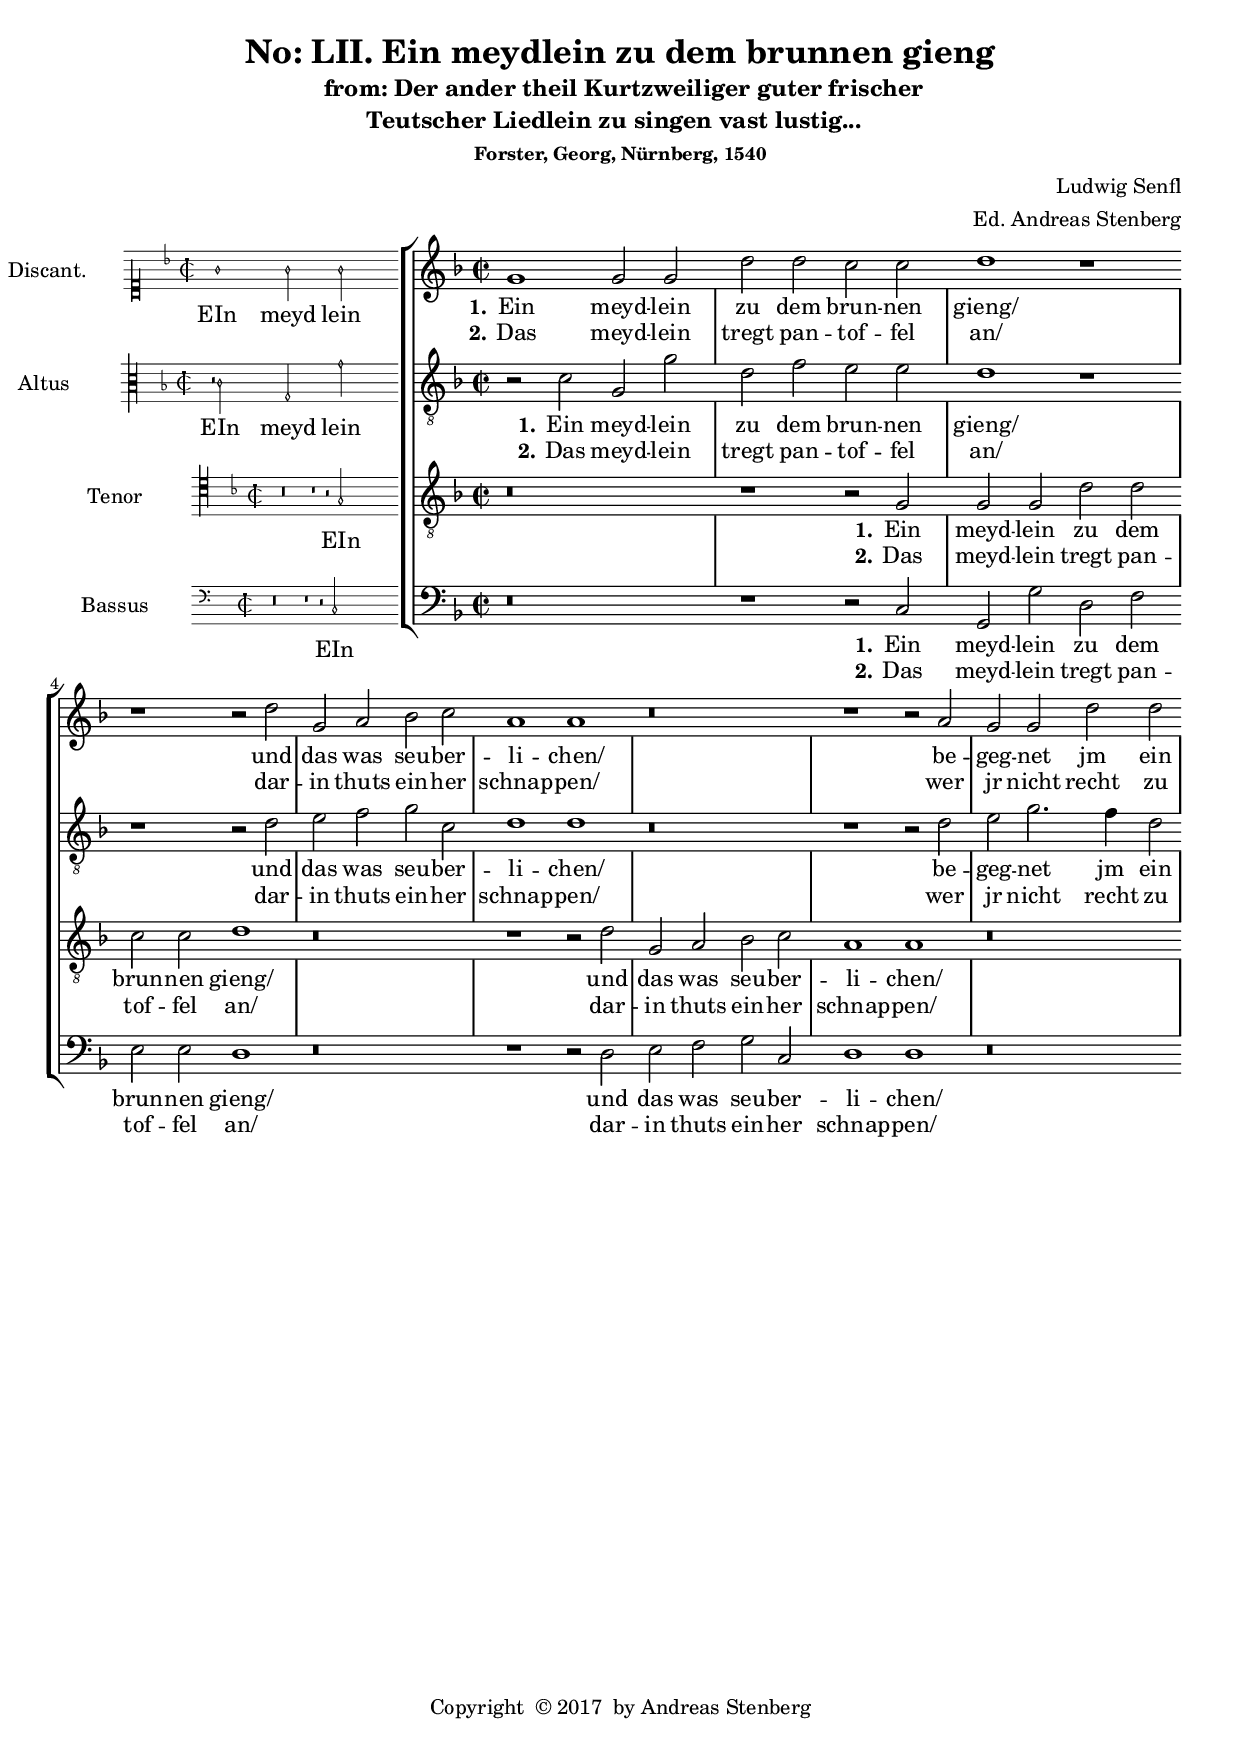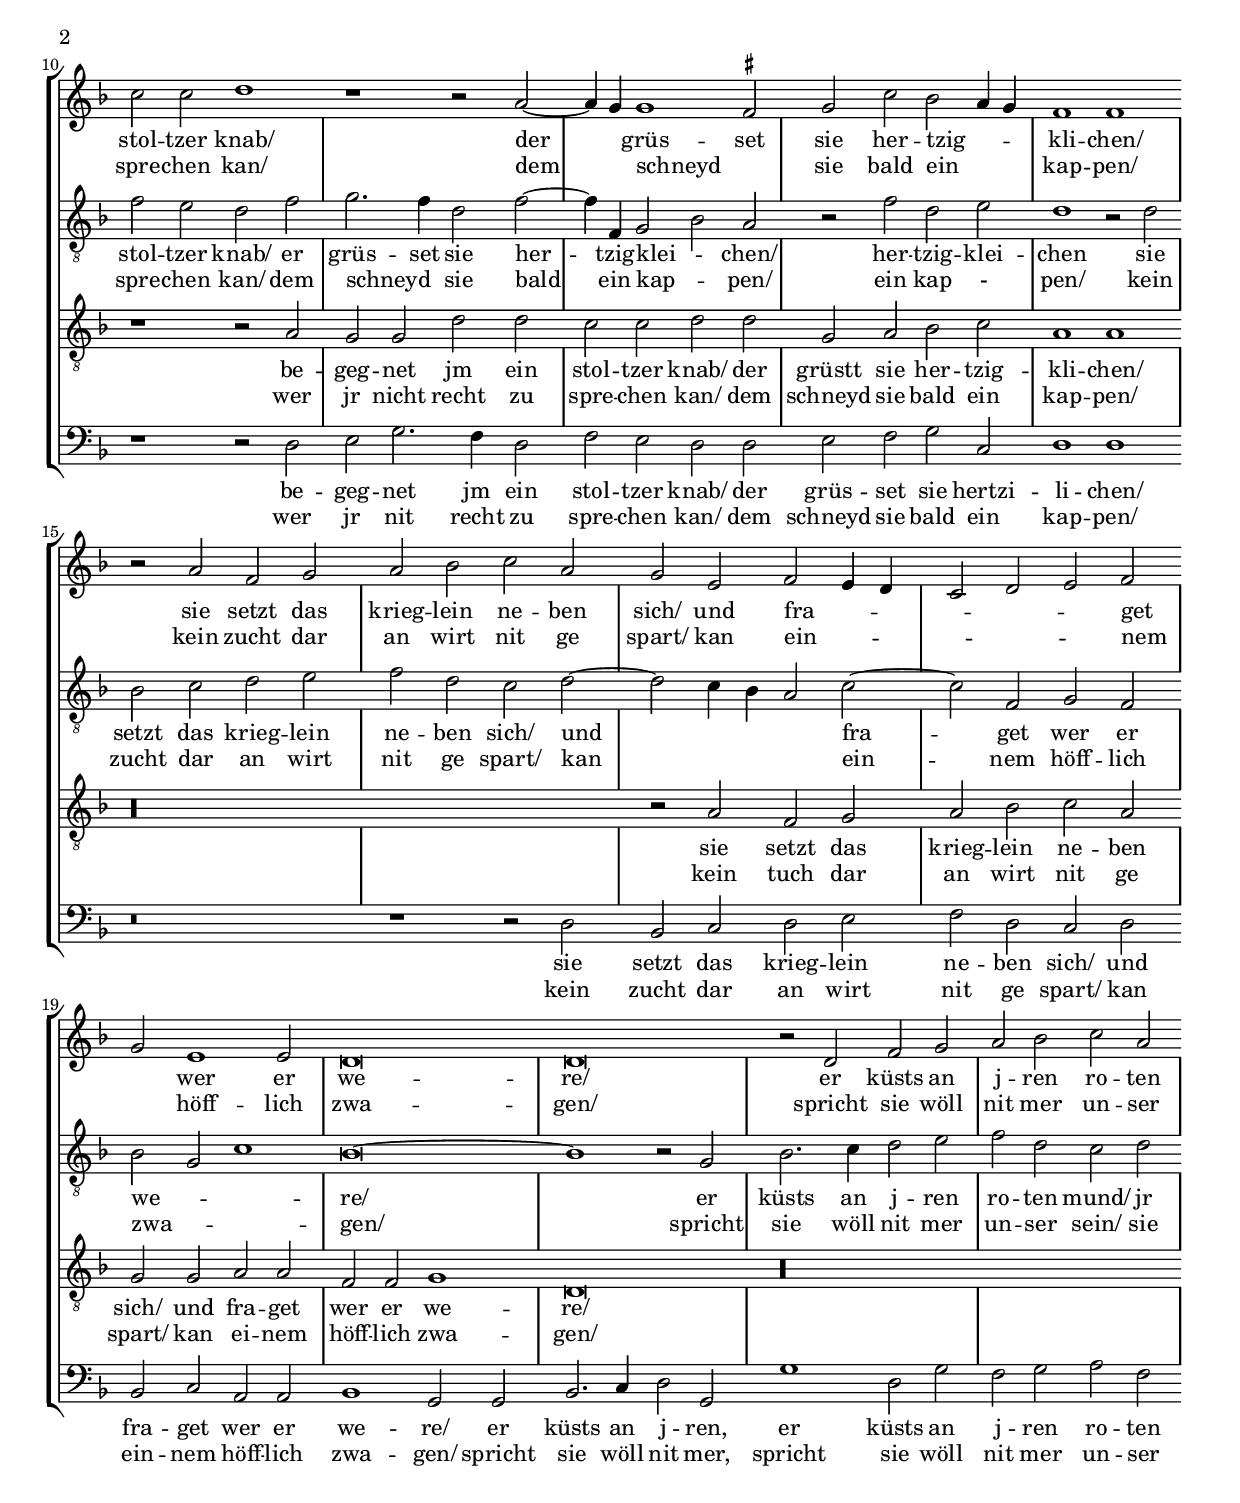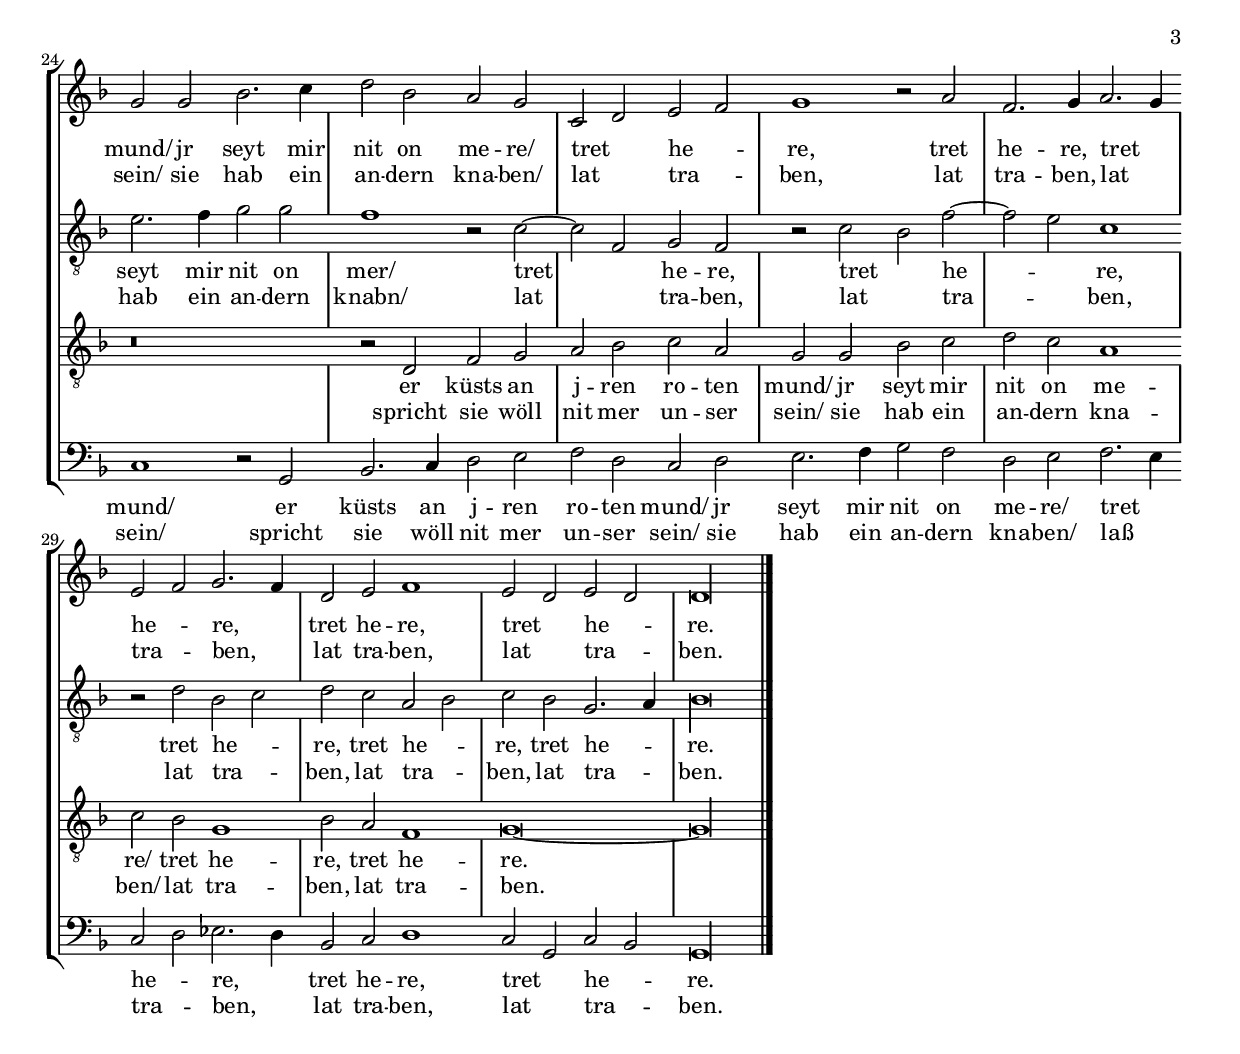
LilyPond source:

\version "2.18.0"
\include "deutsch.ly"

dropLyrics = {
  \override LyricText.extra-offset = #'(0 . -1)
  \override LyricHyphen.extra-offset = #'(0 . -1)
  \override LyricExtender.extra-offset = #'(0 . -1)
  \override StanzaNumber.extra-offset = #'(0 . -1)
}
unDropLyrics = {
  \override LyricText.extra-offset = #'(0 . 0)
  \override LyricHyphen.extra-offset = #'(0 . 0)
  \override LyricExtender.extra-offset = #'(0 . 0)
  \override StanzaNumber.extra-offset = #'(0 . 0)
}

leftbrace = \set stanza = \markup {
  \hspace #1
  \translate #'(0 . -0.6) \left-brace #25 }

rightbrace = \set stanza = \markup {
  \hspace #1
  \translate #'(0 . 0.4) \right-brace #25 }

#(append! supported-clefs '(("mensural-f3" . ("clefs.mensural.f" 0 0))))
#(set-global-staff-size 18)

incipit =
#(define-music-function (parser location incipit-music) (ly:music?)
   #{
     \once \override Staff.InstrumentName.self-alignment-X = #RIGHT
     \once \override Staff.InstrumentName.self-alignment-Y = ##f
     \once \override Staff.InstrumentName.padding = #0.3
     \once \override Staff.InstrumentName.stencil =
     #(lambda (grob)
        (let* ((instrument-name (ly:grob-property grob 'long-text)))
          (set! (ly:grob-property grob 'long-text)
                #{ \markup
                   \score
                   {
                     { \context MensuralStaff \with {
                       instrumentName = #instrument-name
                       } $incipit-music
                     }
                     \layout { $(ly:grob-layout grob)
                               line-width = \indent
                               indent =
                               % primitive-eval is probably easiest for
                               % escaping lexical closure and evaluating
                               % everything respective to (current-module).
                               #(primitive-eval
                                 '(or (false-if-exception (- indent incipit-width))
                                      (* 0.5 indent)))
                               ragged-right = ##f
                               ragged-last = ##f
                               system-count = #1 }
                   }
                #})
          (system-start-text::print grob)))
   #})

%%%%%%%%%%%%%%%%%%%%%%%%%
\header {
  title = "No: LII. Ein meydlein zu dem brunnen gieng"  
  subtitle =\markup{ \center-column { " from: Der ander theil Kurtzweiliger guter frischer" 
                                      "Teutscher Liedlein zu singen vast lustig...  " \vspace #0.5 }}
  subsubtitle ="Forster, Georg, Nürnberg, 1540"
  composer = "Ludwig Senfl"
  arranger = "Ed. Andreas Stenberg"
  poet = ""
  meter = ""
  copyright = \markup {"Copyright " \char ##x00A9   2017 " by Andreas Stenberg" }
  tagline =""
}

global = {
  \set Score.skipBars = ##t
  \key f \major
  \time 2/2
  \set Timing.measureLength =#(ly:make-moment 2/1)
  \set Score.tempoHideNote = ##t
  \tempo 1 = 78
  % the actual music
  \skip 1*73

  % let finis bar go through all staves
  \override Staff.BarLine.transparent = ##f

  % finis bar
  \bar "|."
}

discantusIncipit = <<
  \new MensuralVoice = "discantusIncipit" <<
    \repeat unfold 9 { s1 \noBreak }
    {
      \clef "petrucci-c1"
      \key f \major
      \time 2/2
      g'1 g'2 g'2
    }
  >>
  \new Lyrics \lyricsto discantusIncipit { EIn meyd lein }
>>

discantusNotes = {
  \relative c'' {
    \clef "treble"
    \set suggestAccidentals =##t
    g1 g2 g2
    d'2 d2 c2 c2 
    d1 r1
    r1 r2 d2
    g,2 a2 b2 c2		%% end of first line
    a1 a1
    r\breve
    r1 r2 a2
    g2 g2 d'2 d2
    c2 c2 d1
    r1 r2 a2~(
    a4 g4) g1 fis2
    g2 c2			%% end of second line
    b2( a4 g4) 
    f1 f1
    r2 a2 f2 g2
    a2 b2 c2 a2
    g2 e2 f2( e4  d4 
    c2 d2			%% end of third line & page break
    e2) f2( 
    g2) e1 e2
    d\breve
    d\breve
    r2 d2 f2 g2
    a2 b2 c2 a2
    g2 g2 b2. c4
    d2 b2 a2 g2	%% end of first line of second page
    c,2( d2) e2( f2)
    g1 r2 a2
    f2. g4 a2.( g4)
    e2( f2) g2.( f4)
    d2 e2 f1
    e2( d2) e2( d2)
    \cadenzaOn
    d\longa
  }
}

discantusLyrics = \lyricmode {
  \set stanza = "1."
  Ein meyd -- lein zu dem brun -- nen gieng/
  und das was seu -- ber -- li -- chen/
  be -- geg -- net jm ein stol -- tzer knab/
  der grüs -- set sie her -- tzig -- kli -- chen/
  sie setzt das krieg -- lein ne -- ben sich/
  und fra -- get wer er we -- re/
  er küsts an j -- ren ro -- ten mund/
  jr seyt mir nit on me -- re/
  tret he -- re, tret he -- re, tret he -- re, tret he -- re, tret he -- re.
}

discantusLyricsII = \lyricmode {
  \set stanza = "2."
 Das meyd -- lein tregt pan -- tof -- fel an/
 dar -- in  thuts ein -- her schnap -- pen/
 wer jr nicht recht zu spre -- chen kan/
 dem schneyd _ sie bald ein kap -- pen/
 kein zucht dar an wirt nit ge spart/
 kan ein -- nem höff -- lich zwa -- gen/
 spricht sie wöll nit mer un -- ser sein/
 sie hab ein an -- dern kna -- ben/
 lat tra -- ben, lat tra -- ben, lat tra -- ben, lat tra -- ben, lat tra -- ben. 
}
altusIncipit = <<
  \new MensuralVoice = "altusIncipit" <<
    \repeat unfold 9 { s1 \noBreak }
    {
      \clef "petrucci-c3"
      \key f \major
      \time 2/2
      r2 c'2 g2 g'2
    }
  >>
  \new Lyrics \lyricsto altusIncipit { EIn meyd lein }
>>

altusNotes = {
  \key f \major
  \relative c' {
    \clef "treble_8"
    r2 c2 g2 g'2
    d2 f2 e2 e2 
    d1 r1
    r1 r2 d2
    e2 f2 g2  c,2
    d1			%% end of first line
    d1 
    r\breve
    r1 r2 d2
    e2 g2. f4 d2
    f2 e2 d2 f2
    g2. f4 d2 f2~
    f4 f,4 g2( b2) a2 
    r2 f'2			%% end of second line
    d2 e2
    d1 r2 d2
    b2 c2 d2 e2
    f2 d2 c2 d2~(
    d2  c4 b4 a2) c2~
    c2 f,2 g2 f2
    b2( g2			%% end of third line & pagebreak
    c1) 
    b\breve~
    b1 
    r2 g2 
    b2. c4 d2 e2 
    f2 d2 c2 d2 
    e2. f4 g2 g2 
    f1 r2 c2~(
    c2 f,2) g2 f2			%% end of first line of second page
    r2 c'2( b2) f'2~(
    f2 e2) c1
    r2 d2 b2( c2)
    d2 c2 a2( b2)
    c2 b2 g2.( a4)
    b\longa
      }
}

altusLyrics = \lyricmode {
  \set stanza = "1."
Ein meyd -- lein zu dem brun -- nen gieng/
  und das was seu -- ber -- li -- chen/
  be -- geg -- net jm ein stol -- tzer knab/
  er grüs -- set sie her -- tzig -- klei -- chen/
  her -- tzig --  klei -- chen
  sie setzt das krieg -- lein ne -- ben sich/
  und fra -- get wer er we -- re/
  er küsts an j -- ren ro -- ten mund/
  jr seyt mir nit on mer/
  tret he -- re, tret he -- re, tret he -- re, tret he -- re, tret he -- re.
}
altusLyricsII = \lyricmode {
  \set stanza = "2."
 Das meyd -- lein tregt pan -- tof -- fel an/
 dar -- in  thuts ein -- her schnap -- pen/
 wer jr nicht recht zu spre -- chen kan/
 dem schneyd _ sie bald ein kap -- pen/
 ein kap - pen/
 kein zucht dar an wirt nit ge spart/
 kan ein -- nem höff -- lich zwa -- gen/
 spricht sie wöll nit mer un -- ser sein/
 sie hab ein an -- dern knabn/
 lat tra -- ben, lat tra -- ben, lat tra -- ben, lat tra -- ben, lat tra -- ben. 
}
tenorIncipit = <<
  \new MensuralVoice = "tenorIncipit" <<
    \repeat unfold 9 { s1 \noBreak }
    {
      \clef "petrucci-c4"
      \key f \major
      \time 2/2
      r\breve r1 r2 g2
    }
  >>
  \new Lyrics \lyricsto tenorIncipit { EIn }
>>

tenorNotes = {
  \relative c'  {
    \once \override Staff.VerticalAxisGroup.minimum-Y-extent = #'(-6 . 3)
    \clef "treble_8"
    r\breve
    r1 r2 g2
    g2 g2 d'2 d2
    c2 c2 d1
    r\breve 
    r1 r2 d2 
    g,2 a2		%% end of first line
    b2 c2
    a1 a1
    r\breve 
    r1 r2 a2
    g2 g2 d'2 d2
    c2 c2 d2 d2
    g,2 a2 b2 c2	%% end of second line 
    a1 a1
    r\longa
    r2 a2 f2 g2
    a2 b2 c2 a2
    g2 g2 a2 a2
    f2 f2 g1		%% end of third line & pagebreak
    d\breve
    r\longa
    r\breve
    r2 d2 f2 g2
    a2 b2 c2 a2
    g2 g2 b2 c2
    d2 c2 a1		%% end of first line of second page
    c2 b2 g1
    b2 a2 f1
    g\breve~
    g\longa
  }
}

tenorLyrics = \lyricmode {
\set stanza = "1."
  Ein meyd -- lein zu dem brun -- nen gieng/
  und das was seu -- ber -- li -- chen/
  be -- geg -- net jm ein stol -- tzer knab/
  der grüstt sie her -- tzig -- kli -- chen/
  sie setzt das krieg -- lein ne -- ben sich/
  und fra -- get wer er we -- re/
  er küsts an j -- ren ro -- ten mund/
  jr seyt mir nit on me -- re/
  tret he -- re,  tret he -- re.
}
tenorLyricsII = \lyricmode {
 \set stanza = "2."
 Das meyd -- lein tregt pan -- tof -- fel an/
 dar -- in  thuts ein -- her schnap -- pen/
 wer jr nicht recht zu spre -- chen kan/
 dem schneyd  sie bald ein kap -- pen/
 kein tuch dar an wirt nit ge spart/
 kan ei  -- nem höff -- lich zwa -- gen/
 spricht sie wöll nit mer un -- ser sein/
 sie hab ein an -- dern kna -- ben/
 lat tra -- ben,  lat tra -- ben. 
}

bassusIncipit = <<
  \new MensuralVoice = "bassusIncipit" <<
    \repeat unfold 9 { s1 \noBreak }
    {
      \clef "mensural-f"
      \key c \major
      \time 2/2
      %% incipit
      r\breve r1 r2 c2
    }
  >>
  \new Lyrics \lyricsto bassusIncipit { EIn }
>>

bassusNotes = {
  \relative c {
    \clef "bass"
    r\breve 
    r1 r2 c2
    g2 g'2 d2 f2
    e2 e2 d1
    r\breve 
    r1 r2 d2
    e2 f2			%% end of first line
    g2 c,2
    d1 d1
    r\breve
    r1 r2 d2
    e2 g2. f4 d2
    f2 e2 d2 d2
    e2 f2 g2 c,2
    d1			%% end of second line
    d1
    r\breve
    r1 r2 d2
    b2 c2 d2 e2
    f2 d2 c2 d2
    b2 c2 a2 a2
    b1 g2 g2		%% end of third line & pagebreak
    b2. c4 d2 g,2 
    g'1 d2 g2
    f2 g2 a2 f2
    c1 r2 g2
    b2. c4 d2 e2
    f2 d2			%% end of first line of second page
    c2 d2
    e2. f4 g2 f2
    d2 e2 f2.( e4)
    c2( d2) es2.( d4)
    b2 c2 d1		%% end of second line of second page
    c2( g2) c2( b2)
    g\longa
  }
}

bassusLyrics = \lyricmode {
  \set stanza = "1."
  Ein meyd -- lein zu dem brun -- nen gieng/
  und das was seu -- ber -- li -- chen/
  be -- geg -- net jm ein stol -- tzer knab/
  der grüs -- set sie hertzi -- li -- chen/
  sie setzt das krieg -- lein ne -- ben sich/
  und fra -- get wer er we -- re/
  er küsts an j -- ren,
  er küsts an j -- ren ro -- ten mund/
  er küsts an j -- ren ro -- ten mund/
  jr seyt mir nit on me -- re/
  tret he -- re, tret he -- re,  tret he -- re.
}
bassusLyricsII = \lyricmode {
  \set stanza = "2."
 Das meyd -- lein tregt pan -- tof -- fel an/
 dar -- in  thuts ein -- her schnap -- pen/
 wer jr nit recht zu spre -- chen kan/
 dem schneyd  sie bald ein kap -- pen/
 kein zucht dar an wirt nit ge spart/
 kan ein -- nem höff -- lich zwa -- gen/
 spricht sie wöll nit mer,
 spricht sie wöll nit mer un -- ser sein/
 spricht sie wöll nit mer un -- ser sein/
 sie hab ein an -- dern kna -- ben/
 laß tra -- ben, lat tra -- ben,  lat tra -- ben. 
}

%% Score block for printing
\score {
  <<
    \new StaffGroup = choirStaff <<
      \new Voice = "discantusNotes" <<
        \global
        \set Staff.instrumentName = #"Discant." 
        \incipit \discantusIncipit
        \discantusNotes
      >>
      \new Lyrics = "discantusLyrics" \lyricsto discantusNotes { \discantusLyrics }
      \new Lyrics = "discantusLyricsII" \lyricsto discantusNotes { \discantusLyricsII }
      \new Voice = "altusNotes" <<
        \global
        \set Staff.instrumentName = #"Altus"
        \incipit \altusIncipit
        \altusNotes
      >>
      \new Lyrics = "altusLyrics" \lyricsto altusNotes { \altusLyrics }
      \new Lyrics = "altusLyricsII" \lyricsto altusNotes { \altusLyricsII }
      \new Voice = "tenorNotes" <<
        \global
        \set Staff.instrumentName = #"Tenor"
        \incipit \tenorIncipit
        \tenorNotes
      >>
      \new Lyrics = "tenorLyrics" \lyricsto tenorNotes { \tenorLyrics }
      \new Lyrics = "tenorLyricsII" \lyricsto tenorNotes { \tenorLyricsII }
      \new Voice = "bassusNotes" <<
        \global
        \set Staff.instrumentName = #"Bassus"
        \incipit \bassusIncipit
        \bassusNotes
      >>
      \new Lyrics = "bassusLyrics" \lyricsto bassusNotes { \bassusLyrics }
      \new Lyrics = "bassusLyricsII" \lyricsto bassusNotes { \bassusLyricsII }
    >>
  >>
  \layout {
    \context {
      \Score
      %% no bar lines in staves or lyrics
      \override BarLine.transparent = ##t
    }
    %% the next two instructions keep the lyrics between the bar lines
    \context {
      \Lyrics
      \consists "Bar_engraver"
      \consists "Separating_line_group_engraver"
    }
    \context {
      \Voice
      %% no slurs
      \override Slur.transparent = ##t
      %% Comment in the below "\remove" command to allow line
      %% breaking also at those bar lines where a note overlaps
      %% into the next measure.  The command is commented out in this
      %% short example score, but especially for large scores, you
      %% will typically yield better line breaking and thus improve
      %% overall spacing if you comment in the following command.
      %%\remove "Forbid_line_break_engraver"
    }
    indent = 6\cm
    incipit-width = 3.5\cm
  }
}

%% ad more stanzas here by use of separate stanzas template
%% Score block for midi
\score {
  <<
    \new StaffGroup = choirStaff \with { midiInstrument ="choir aahs" }<<
      \new Voice = "discantusNotes" <<
        \global
        \set Staff.instrumentName = #"Discantus"
        \discantusNotes
      >>
      \new Voice = "altusNotes" <<
        \global
        \set Staff.instrumentName = #"Altus"
        \altusNotes
      >>
      \new Voice = "tenorNotes" <<
        \global
        \set Staff.instrumentName = #"Tenor"
        \tenorNotes
      >>
      \new Voice = "bassusNotes" <<
        \global
        \set Staff.instrumentName = #"Bassus"
        \bassusNotes
      >>
    >>
  >>
  \midi {}
}

\paper {
  ragged-bottom = ##t
  ragged-last-bottom = ##t
  ragged-last = ##t
}



%{
convert-ly.py (GNU LilyPond) 2.18.2  convert-ly.py: Processing `'...
Applying conversion: 2.12.3, 2.13.0, 2.13.1, 2.13.4, 2.13.10,  Not
smart enough to convert minimum-Y-extent. Vertical spacing no longer
depends on the Y-extent of a VerticalAxisGroup. Please refer to the
manual for details, and update manually. 2.13.16, 2.13.18, 2.13.20,
2.13.27, 2.13.29, 2.13.31, 2.13.36, 2.13.39, 2.13.40, 2.13.42,
2.13.44, 2.13.46, 2.13.48, 2.13.51, 2.14.0, 2.15.7, 2.15.9, 2.15.10,
2.15.16, 2.15.17, 2.15.18, 2.15.19, 2.15.20, 2.15.25, 2.15.32,
2.15.39, 2.15.40, 2.15.42, 2.15.43, 2.16.0, 2.17.0, 2.17.4, 2.17.5,
2.17.6, 2.17.11, 2.17.14, 2.17.15, 2.17.18, 2.17.19, 2.17.20, 2.17.25,
2.17.27, 2.17.29, 2.17.97, 2.18.0
%}
